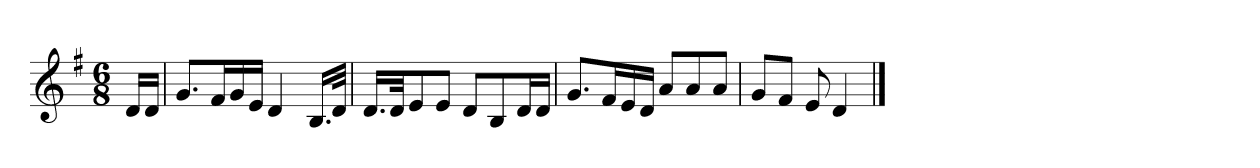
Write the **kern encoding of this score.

**kern
*part1
*staff1
*k[f#]
*M6/8
*MM120
=
16dLL
16dJJ
=1
8.gL
16f#L
16g
16eJJ
4d
16.BLL
32dJJk
=2
16.dLL
32dJk
8e
8eJ
8dL
8B
16dL
16dJJ
=3
8.gL
16f#L
16e
16dJJ
8aL
8a
8aJ
=4
8gL
8f#J
8e
4d
==
*-
